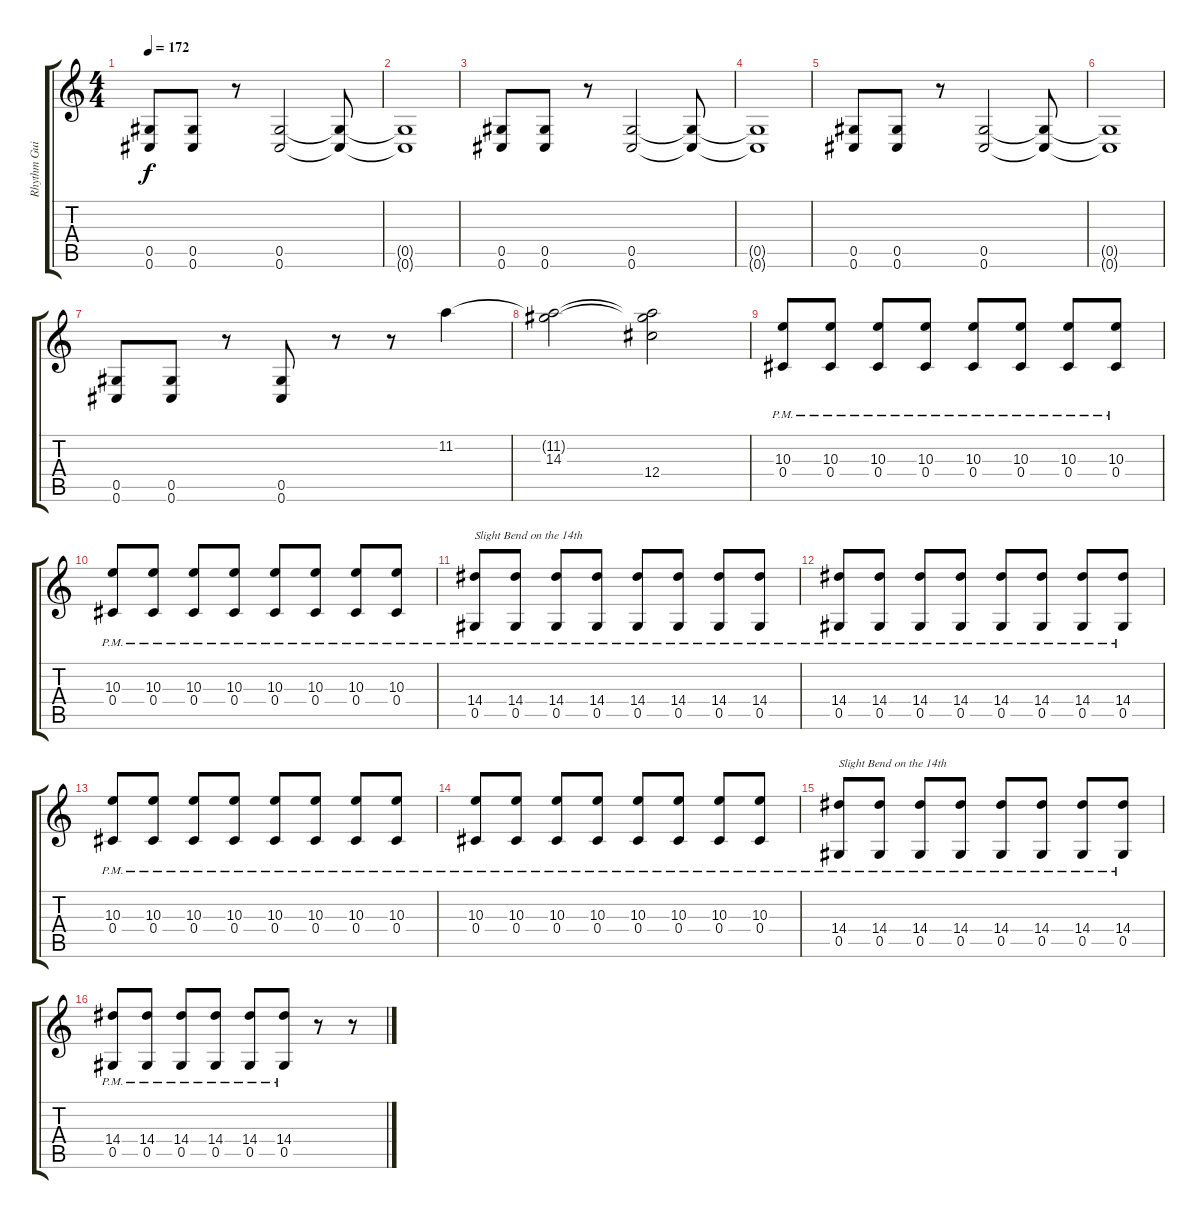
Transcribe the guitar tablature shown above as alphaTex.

\track ("Rhythm Guitar" "Rhythm Gui") {instrument distortionguitar}
\staff {score tabs}
\tuning (Eb4 Bb3 Gb3 Db3 Ab2 Db2) {hide}
\ts (4 4)
\tempo 172
\clef g2
\ks c
(0.5 0.6).8{dy f} (0.5 0.6).8 r.8 (0.5 0.6).2 (0.5{t} 0.6{t}).8 |
(0.5{t} 0.6{t}).1 |
(0.5 0.6).8 (0.5 0.6).8 r.8 (0.5 0.6).2 (0.5{t} 0.6{t}).8 |
(0.5{t} 0.6{t}).1 |
(0.5 0.6).8 (0.5 0.6).8 r.8 (0.5 0.6).2 (0.5{t} 0.6{t}).8 |
(0.5{t} 0.6{t}).1 |
(0.5 0.6).8 (0.5 0.6).8 r.8 (0.5 0.6).8 r.8 r.8 11.2.4 |
(11.2{t} 14.3).2 (11.2{t} 14.3{t} 12.4).2 |
(10.3{pm} 0.4{pm}).8 (10.3{pm} 0.4{pm}).8 (10.3{pm} 0.4{pm}).8 (10.3{pm} 0.4{pm}).8 (10.3{pm} 0.4{pm}).8 (10.3{pm} 0.4{pm}).8 (10.3{pm} 0.4{pm}).8 (10.3{pm} 0.4{pm}).8 |
(10.3{pm} 0.4{pm}).8 (10.3{pm} 0.4{pm}).8 (10.3{pm} 0.4{pm}).8 (10.3{pm} 0.4{pm}).8 (10.3{pm} 0.4{pm}).8 (10.3{pm} 0.4{pm}).8 (10.3{pm} 0.4{pm}).8 (10.3{pm} 0.4{pm}).8 |
(14.4{pm} 0.5{pm}).8{txt "Slight Bend on the 14th"} (14.4{pm} 0.5{pm}).8 (14.4{pm} 0.5{pm}).8 (14.4{pm} 0.5{pm}).8 (14.4{pm} 0.5{pm}).8 (14.4{pm} 0.5{pm}).8 (14.4{pm} 0.5{pm}).8 (14.4{pm} 0.5{pm}).8 |
(14.4{pm} 0.5{pm}).8 (14.4{pm} 0.5{pm}).8 (14.4{pm} 0.5{pm}).8 (14.4{pm} 0.5{pm}).8 (14.4{pm} 0.5{pm}).8 (14.4{pm} 0.5{pm}).8 (14.4{pm} 0.5{pm}).8 (14.4{pm} 0.5{pm}).8 |
(10.3{pm} 0.4{pm}).8 (10.3{pm} 0.4{pm}).8 (10.3{pm} 0.4{pm}).8 (10.3{pm} 0.4{pm}).8 (10.3{pm} 0.4{pm}).8 (10.3{pm} 0.4{pm}).8 (10.3{pm} 0.4{pm}).8 (10.3{pm} 0.4{pm}).8 |
(10.3{pm} 0.4{pm}).8 (10.3{pm} 0.4{pm}).8 (10.3{pm} 0.4{pm}).8 (10.3{pm} 0.4{pm}).8 (10.3{pm} 0.4{pm}).8 (10.3{pm} 0.4{pm}).8 (10.3{pm} 0.4{pm}).8 (10.3{pm} 0.4{pm}).8 |
(14.4{pm} 0.5{pm}).8{txt "Slight Bend on the 14th"} (14.4{pm} 0.5{pm}).8 (14.4{pm} 0.5{pm}).8 (14.4{pm} 0.5{pm}).8 (14.4{pm} 0.5{pm}).8 (14.4{pm} 0.5{pm}).8 (14.4{pm} 0.5{pm}).8 (14.4{pm} 0.5{pm}).8 |
(14.4{pm} 0.5{pm}).8 (14.4{pm} 0.5{pm}).8 (14.4{pm} 0.5{pm}).8 (14.4{pm} 0.5{pm}).8 (14.4{pm} 0.5{pm}).8 (14.4{pm} 0.5{pm}).8 r.8 r.8
